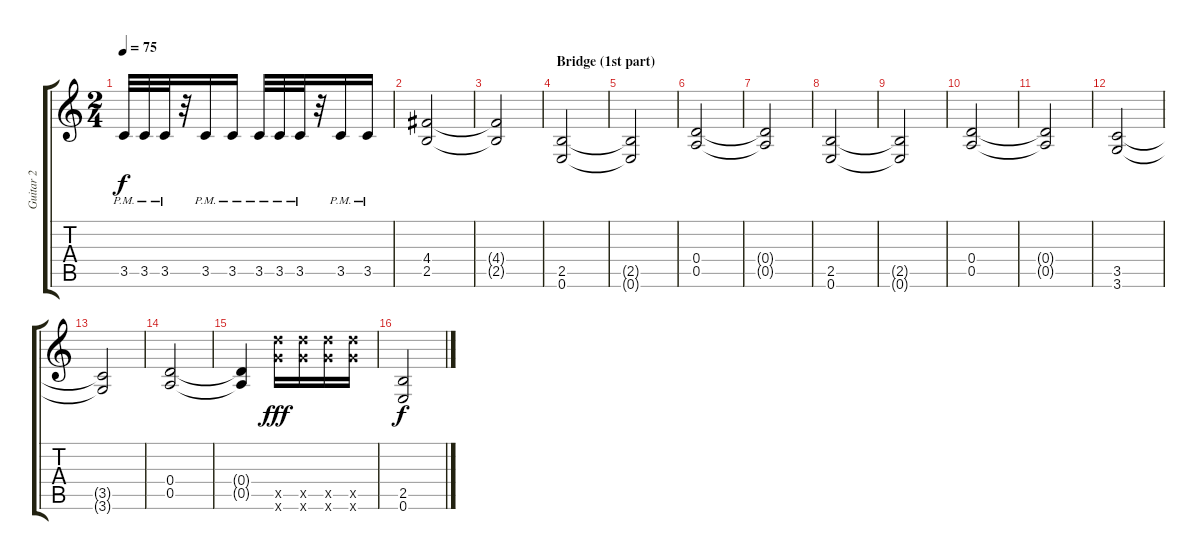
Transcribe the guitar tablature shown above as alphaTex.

\track ("Guitar 2" "Guitar 2") {instrument distortionguitar}
\staff {score tabs}
\tuning (E4 B3 G3 D3 A2 E2) {hide}
\ts (2 4)
\tempo 75
\clef g2
\ks c
3.5{pm}.32{dy f} 3.5{pm}.32 3.5{pm}.32 r.32 3.5{pm}.16 3.5{pm}.16 3.5{pm}.32 3.5{pm}.32 3.5{pm}.32 r.32 3.5{pm}.16 3.5{pm}.16 |
(4.4 2.5).2 |
(4.4{t} 2.5{t}).2 |
\section ("" "Bridge (1st part)")
(2.5 0.6).2 |
(2.5{t} 0.6{t}).2 |
(0.4 0.5).2 |
(0.4{t} 0.5{t}).2 |
(2.5 0.6).2 |
(2.5{t} 0.6{t}).2 |
(0.4 0.5).2 |
(0.4{t} 0.5{t}).2 |
(3.5 3.6).2 |
(3.5{t} 3.6{t}).2 |
(0.4 0.5).2 |
(0.4{t} 0.5{t}).4 (17.5{x} 15.6{x}).16{dy fff} (17.5{x} 15.6{x}).16 (17.5{x} 15.6{x}).16 (17.5{x} 15.6{x}).16 |
(2.5 0.6).2{dy f}
